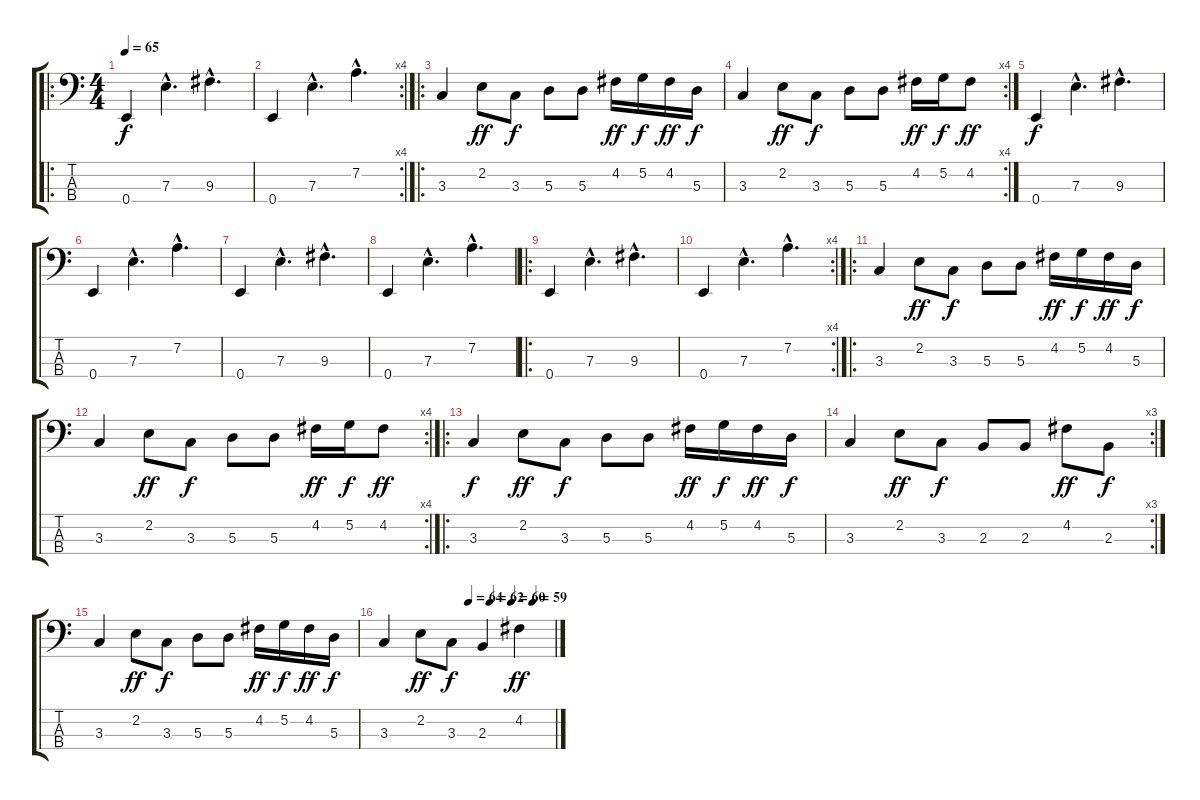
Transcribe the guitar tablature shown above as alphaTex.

\track "" {instrument electricbassfinger}
\staff {score tabs}
\tuning (G2 D2 A1 E1) {hide}
\ro
\ts (4 4)
\tempo 65
\clef f4
\ks c
0.4.4{dy f} 7.3{hac}.4{d} 9.3{hac}.4{d} |
\rc 4
0.4.4 7.3{hac}.4{d} 7.2{hac}.4{d} |
\ro
3.3.4 2.2.8{dy ff} 3.3.8{dy f} 5.3.8 5.3.8 4.2.16{dy ff} 5.2.16{dy f} 4.2.16{dy ff} 5.3.16{dy f} |
\rc 4
3.3.4 2.2.8{dy ff} 3.3.8{dy f} 5.3.8 5.3.8 4.2.16{dy ff} 5.2.16{dy f} 4.2.8{dy ff} |
0.4.4{dy f} 7.3{hac}.4{d} 9.3{hac}.4{d} |
0.4.4 7.3{hac}.4{d} 7.2{hac}.4{d} |
0.4.4 7.3{hac}.4{d} 9.3{hac}.4{d} |
0.4.4 7.3{hac}.4{d} 7.2{hac}.4{d} |
\ro
0.4.4 7.3{hac}.4{d} 9.3{hac}.4{d} |
\rc 4
0.4.4 7.3{hac}.4{d} 7.2{hac}.4{d} |
\ro
3.3.4 2.2.8{dy ff} 3.3.8{dy f} 5.3.8 5.3.8 4.2.16{dy ff} 5.2.16{dy f} 4.2.16{dy ff} 5.3.16{dy f} |
\rc 4
3.3.4 2.2.8{dy ff} 3.3.8{dy f} 5.3.8 5.3.8 4.2.16{dy ff} 5.2.16{dy f} 4.2.8{dy ff} |
\ro
3.3.4{dy f} 2.2.8{dy ff} 3.3.8{dy f} 5.3.8 5.3.8 4.2.16{dy ff} 5.2.16{dy f} 4.2.16{dy ff} 5.3.16{dy f} |
\rc 3
3.3.4 2.2.8{dy ff} 3.3.8{dy f} 2.3.8 2.3.8 4.2.8{dy ff} 2.3.8{dy f} |
3.3.4 2.2.8{dy ff} 3.3.8{dy f} 5.3.8 5.3.8 4.2.16{dy ff} 5.2.16{dy f} 4.2.16{dy ff} 5.3.16{dy f} |
\tempo (64 0.5)
\tempo (62 0.625)
\tempo (60 0.75)
\tempo (59 0.875)
3.3.4 2.2.8{dy ff} 3.3.8{dy f} 2.3.4 4.2.4{dy ff}
